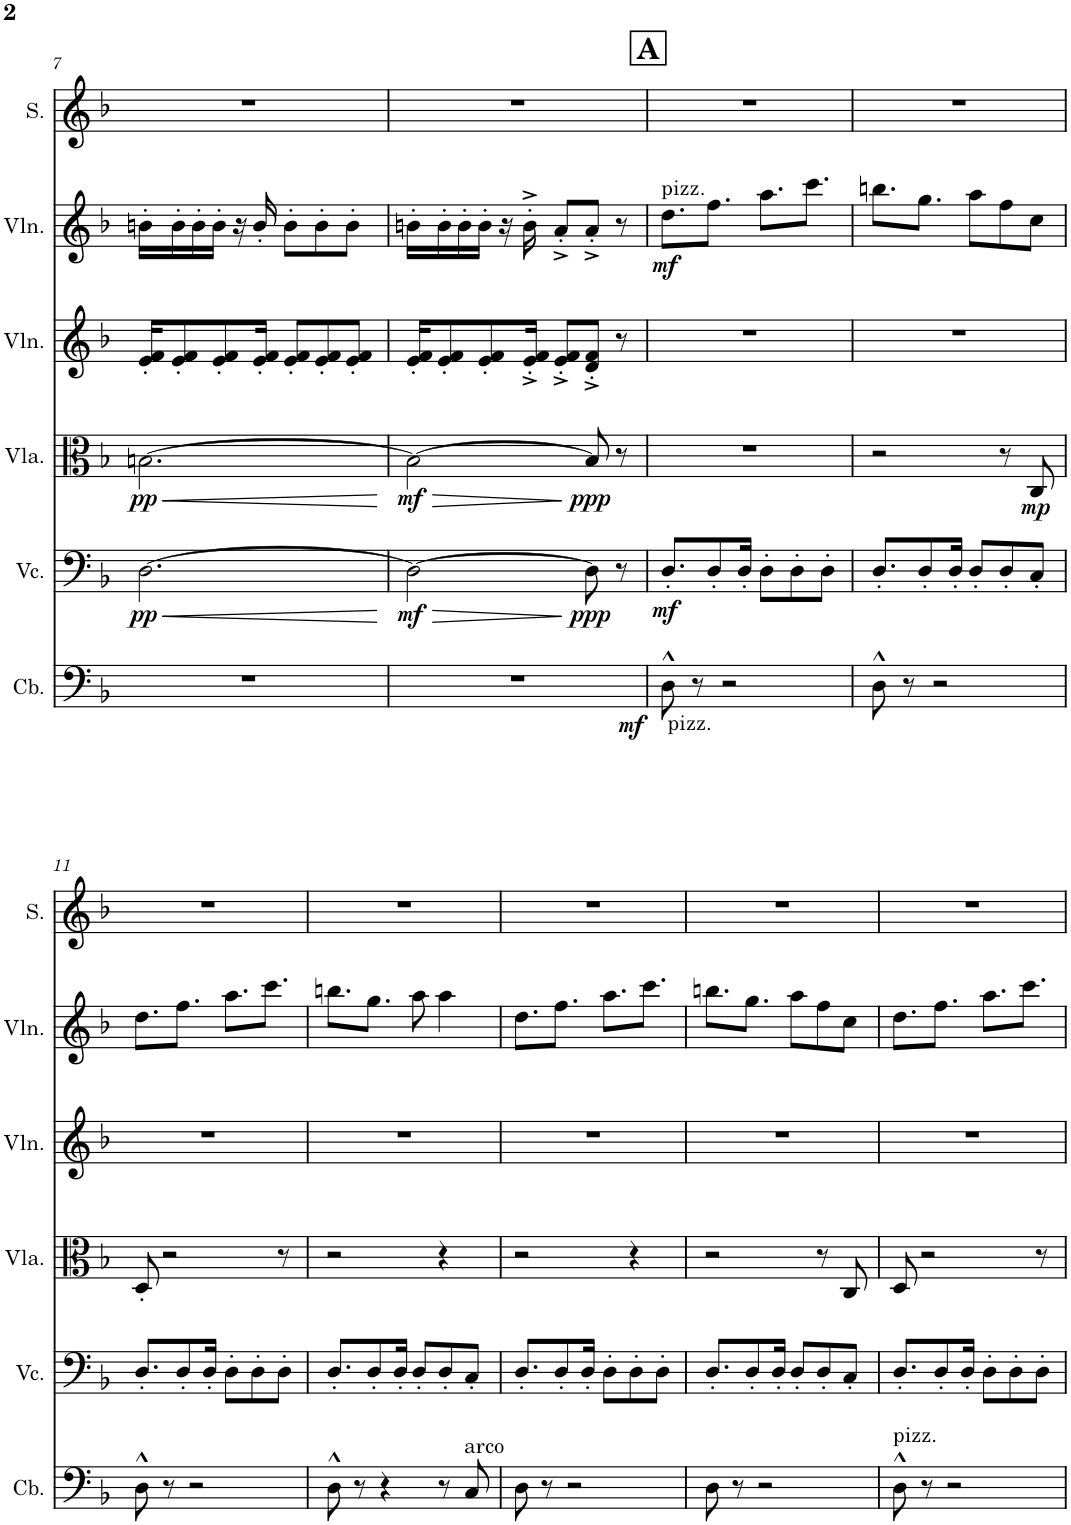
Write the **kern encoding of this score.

**kern	**dynam	**kern	**dynam	**kern	**dynam	**kern	**kern	**dynam	**kern
*part6	*part6	*part5	*part5	*part4	*part4	*part3	*part2	*part2	*part1
*staff6	*staff6	*staff5	*staff5	*staff4	*staff4	*staff3	*staff2	*staff2	*staff1
*I"低音提琴	*	*I"大提琴	*	*I"中提琴	*	*I"小提琴	*I"小提琴	*	*I"女高音
!!LO:PB:g=z
*clefF4	*	*clefF4	*	*clefC3	*	*clefG2	*clefG2	*	*clefG2
*Trd7c12	*	*	*	*	*	*	*	*	*
*k[b-]	*	*k[b-]	*	*k[b-]	*	*k[b-]	*k[b-]	*	*k[b-]
*M6/8	*	*M6/8	*	*M6/8	*	*M6/8	*M6/8	*	*M6/8
=7	=7	=7	=7	=7	=7	=7	=7	=7	=7
!	!	!	!LO:HP:b	!	!LO:HP:b	!	!	!	!
!	!	!	!LO:DY:n=1:b	!	!LO:DY:n=1:b	!	!	!	!
2.r	.	[2.D\	< pp	[2.Bn\	< pp	16e/' 16f/'KL	16bn'\LL	.	2.r
.	.	.	.	.	.	8e/' 8f/'	16b'\	.	.
.	.	.	.	.	.	.	16b'\	.	.
.	.	.	.	.	.	8e/' 8f/'	16b'\JJ	.	.
.	.	.	.	.	.	.	16r	.	.
.	.	.	.	.	.	16e/' 16f/'Jk	16b'/	.	.
.	.	.	.	.	.	8e/' 8f/'L	8b'\L	.	.
.	.	.	.	.	.	8e/' 8f/'	8b'\	.	.
.	.	.	.	.	.	8e/' 8f/'J	8b'\J	.	.
.	.	.	[	.	[	.	.	.	.
=8	=8	=8	=8	=8	=8	=8	=8	=8	=8
!	!	!	!LO:HP:b	!	!LO:HP:b	!	!	!	!
!	!	!	!LO:DY:n=1:b	!	!LO:DY:n=1:b	!	!	!	!
2.r	.	2D\_	> mf	2B\_	> mf	16e/' 16f/'KL	16bn'\LL	.	2.r
.	.	.	.	.	.	8e/' 8f/'	16b'\	.	.
.	.	.	.	.	.	.	16b'\	.	.
.	.	.	.	.	.	8e/' 8f/'	16b'\JJ	.	.
.	.	.	.	.	.	.	16r	.	.
.	.	.	.	.	.	16e/'^ 16f/'^Jk	16b'^\	.	.
.	.	.	.	.	.	8e/'^ 8f/'^L	8a'^/L	.	.
!	!	!	!LO:DY:n=2:b	!	!LO:DY:n=2:b	!	!	!	!
.	.	8D\]	] ppp	8B/]	] ppp	8d/'^ 8f/'^J	8a'^/J	.	.
.	.	8r	.	8r	.	8r	8r	.	.
!!LO:REH:place=s1:a:B:cj:fs=14:t=A
=9	=9	=9	=9	=9	=9	=9	=9	=9	=9
!	!	!	!	!	!	!	!LO:TX:a:t=pizz.	!	!
!LO:TX:b:t=pizz.	!	!	!	!	!	!	!	!	!
!	!LO:DY:b	!	!LO:DY:b	!	!	!	!	!LO:DY:b	!
8D^^\	mf	8.D'/L	mf	2.r	.	2.r	8.dd\L	mf	2.r
8r	.	.	.	.	.	.	.	.	.
.	.	8D'/	.	.	.	.	8.ff\J	.	.
2r	.	.	.	.	.	.	.	.	.
.	.	16D'/Jk	.	.	.	.	.	.	.
.	.	8D'\L	.	.	.	.	8.aa\L	.	.
.	.	8D'\	.	.	.	.	.	.	.
.	.	.	.	.	.	.	8.ccc\J	.	.
.	.	8D'\J	.	.	.	.	.	.	.
=10	=10	=10	=10	=10	=10	=10	=10	=10	=10
8D^^\	.	8.D'/L	.	2r	.	2.r	8.bbn\L	.	2.r
8r	.	.	.	.	.	.	.	.	.
.	.	8D'/	.	.	.	.	8.gg\J	.	.
2r	.	.	.	.	.	.	.	.	.
.	.	16D'/Jk	.	.	.	.	.	.	.
.	.	8D'/L	.	.	.	.	8aa\L	.	.
.	.	8D'/	.	8r	.	.	8ff\	.	.
!	!	!	!	!	!LO:DY:b	!	!	!	!
.	.	8C'/J	.	8C/	mp	.	8cc\J	.	.
!!LO:LB:g=z
=11	=11	=11	=11	=11	=11	=11	=11	=11	=11
8D^^\	.	8.D'/L	.	8D'/	.	2.r	8.dd\L	.	2.r
8r	.	.	.	2r	.	.	.	.	.
.	.	8D'/	.	.	.	.	8.ff\J	.	.
2r	.	.	.	.	.	.	.	.	.
.	.	16D'/Jk	.	.	.	.	.	.	.
.	.	8D'\L	.	.	.	.	8.aa\L	.	.
.	.	8D'\	.	.	.	.	.	.	.
.	.	.	.	.	.	.	8.ccc\J	.	.
.	.	8D'\J	.	8r	.	.	.	.	.
=12	=12	=12	=12	=12	=12	=12	=12	=12	=12
8D^^\	.	8.D'/L	.	2r	.	2.r	8.bbn\L	.	2.r
8r	.	.	.	.	.	.	.	.	.
.	.	8D'/	.	.	.	.	8.gg\J	.	.
4r	.	.	.	.	.	.	.	.	.
.	.	16D'/Jk	.	.	.	.	.	.	.
.	.	8D'/L	.	.	.	.	8aa\	.	.
8r	.	8D'/	.	4r	.	.	4aa\	.	.
!LO:TX:a:t=arco	!	!	!	!	!	!	!	!	!
8C/	.	8C'/J	.	.	.	.	.	.	.
=13	=13	=13	=13	=13	=13	=13	=13	=13	=13
8D\	.	8.D'/L	.	2r	.	2.r	8.dd\L	.	2.r
8r	.	.	.	.	.	.	.	.	.
.	.	8D'/	.	.	.	.	8.ff\J	.	.
2r	.	.	.	.	.	.	.	.	.
.	.	16D'/Jk	.	.	.	.	.	.	.
.	.	8D'\L	.	.	.	.	8.aa\L	.	.
.	.	8D'\	.	4r	.	.	.	.	.
.	.	.	.	.	.	.	8.ccc\J	.	.
.	.	8D'\J	.	.	.	.	.	.	.
=14	=14	=14	=14	=14	=14	=14	=14	=14	=14
8D\	.	8.D'/L	.	2r	.	2.r	8.bbn\L	.	2.r
8r	.	.	.	.	.	.	.	.	.
.	.	8D'/	.	.	.	.	8.gg\J	.	.
2r	.	.	.	.	.	.	.	.	.
.	.	16D'/Jk	.	.	.	.	.	.	.
.	.	8D'/L	.	.	.	.	8aa\L	.	.
.	.	8D'/	.	8r	.	.	8ff\	.	.
.	.	8C'/J	.	8C/	.	.	8cc\J	.	.
=15	=15	=15	=15	=15	=15	=15	=15	=15	=15
!LO:TX:a:t=pizz.	!	!	!	!	!	!	!	!	!
8D^^\	.	8.D'/L	.	8D/	.	2.r	8.dd\L	.	2.r
8r	.	.	.	2r	.	.	.	.	.
.	.	8D'/	.	.	.	.	8.ff\J	.	.
2r	.	.	.	.	.	.	.	.	.
.	.	16D'/Jk	.	.	.	.	.	.	.
.	.	8D'\L	.	.	.	.	8.aa\L	.	.
.	.	8D'\	.	.	.	.	.	.	.
.	.	.	.	.	.	.	8.ccc\J	.	.
.	.	8D'\J	.	8r	.	.	.	.	.
=	=	=	=	=	=	=	=	=	=
*-	*-	*-	*-	*-	*-	*-	*-	*-	*-
